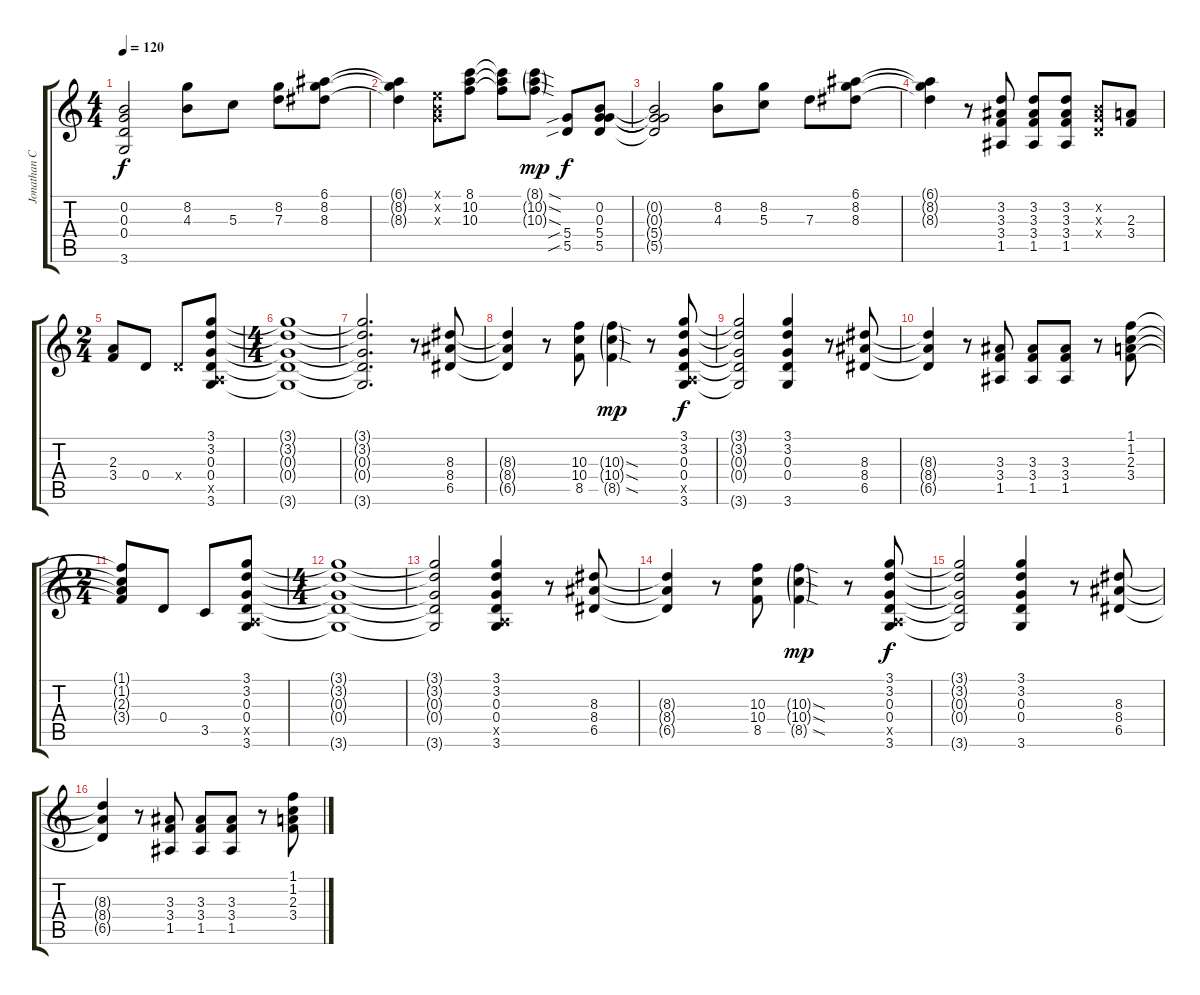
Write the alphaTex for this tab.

\track ("Jonathan Cain" "Jonathan C") {instrument overdrivenguitar}
\staff {score tabs}
\tuning (E4 B3 G3 D3 A2 E2) {hide}
\ts (4 4)
\tempo 120
\clef g2
\ks c
(0.2{t} 0.3{t} 0.4{t} 3.6{t}).2{dy f} (8.2 4.3).8 5.3.8 (8.2 7.3).8 (6.1 8.2 8.3).8 |
(6.1{t} 8.2{t} 8.3{t}).4 (0.1{x} 0.2{x} 0.3{x}).8 (8.1 10.2 10.3).8 (8.1{t} 10.2{t} 10.3{t}).8 (8.1{sod g} 10.2{sod g} 10.3{sod g}).8{dy mp} (5.4{sib} 5.5{sib}).8{dy f} (0.2 0.3 5.4 5.5).8 |
(0.2{t} 0.3{t} 5.4{t} 5.5{t}).2 (8.2 4.3).8 (8.2 5.3).8 7.3.8 (6.1 8.2 8.3).8 |
(6.1{t} 8.2{t} 8.3{t}).4 r.8 (3.2 3.3 3.4 1.5).8 (3.2 3.3 3.4 1.5).8 (3.2 3.3 3.4 1.5).8 (0.2{x} 0.3{x} 0.4{x}).8 (2.3 3.4).8 |
\ts (2 4)
(2.3 3.4).8 0.4.8 0.4{x}.8 (3.1 3.2 0.3 0.4 0.5{x} 3.6).8 |
\ts (4 4)
(3.1{t} 3.2{t} 0.3{t} 0.4{t} 3.6{t}).1 |
(3.1{t} 3.2{t} 0.3{t} 0.4{t} 3.6{t}).2{d} r.8 (8.3 8.4 6.5).8 |
(8.3{t} 8.4{t} 6.5{t}).4 r.8 (10.3 10.4 8.5).8 (10.3{sod g} 10.4{sod g} 8.5{sod g}).4{dy mp} r.8 (3.1 3.2 0.3 0.4 0.5{x} 3.6).8{dy f} |
(3.1{t} 3.2{t} 0.3{t} 0.4{t} 3.6{t}).2 (3.1 3.2 0.3 0.4 3.6).4 r.8 (8.3 8.4 6.5).8 |
(8.3{t} 8.4{t} 6.5{t}).4 r.8 (3.3 3.4 1.5).8 (3.3 3.4 1.5).8 (3.3 3.4 1.5).8 r.8 (1.1 1.2 2.3 3.4).8 |
\ts (2 4)
(1.1{t} 1.2{t} 2.3{t} 3.4{t}).8 0.4.8 3.5.8 (3.1 3.2 0.3 0.4 0.5{x} 3.6).8 |
\ts (4 4)
(3.1{t} 3.2{t} 0.3{t} 0.4{t} 3.6{t}).1 |
(3.1{t} 3.2{t} 0.3{t} 0.4{t} 3.6{t}).2 (3.1 3.2 0.3 0.4 0.5{x} 3.6).4 r.8 (8.3 8.4 6.5).8 |
(8.3{t} 8.4{t} 6.5{t}).4 r.8 (10.3 10.4 8.5).8 (10.3{sod g} 10.4{sod g} 8.5{sod g}).4{dy mp} r.8 (3.1 3.2 0.3 0.4 0.5{x} 3.6).8{dy f} |
(3.1{t} 3.2{t} 0.3{t} 0.4{t} 3.6{t}).2 (3.1 3.2 0.3 0.4 3.6).4 r.8 (8.3 8.4 6.5).8 |
(8.3{t} 8.4{t} 6.5{t}).4 r.8 (3.3 3.4 1.5).8 (3.3 3.4 1.5).8 (3.3 3.4 1.5).8 r.8 (1.1 1.2 2.3 3.4).8
